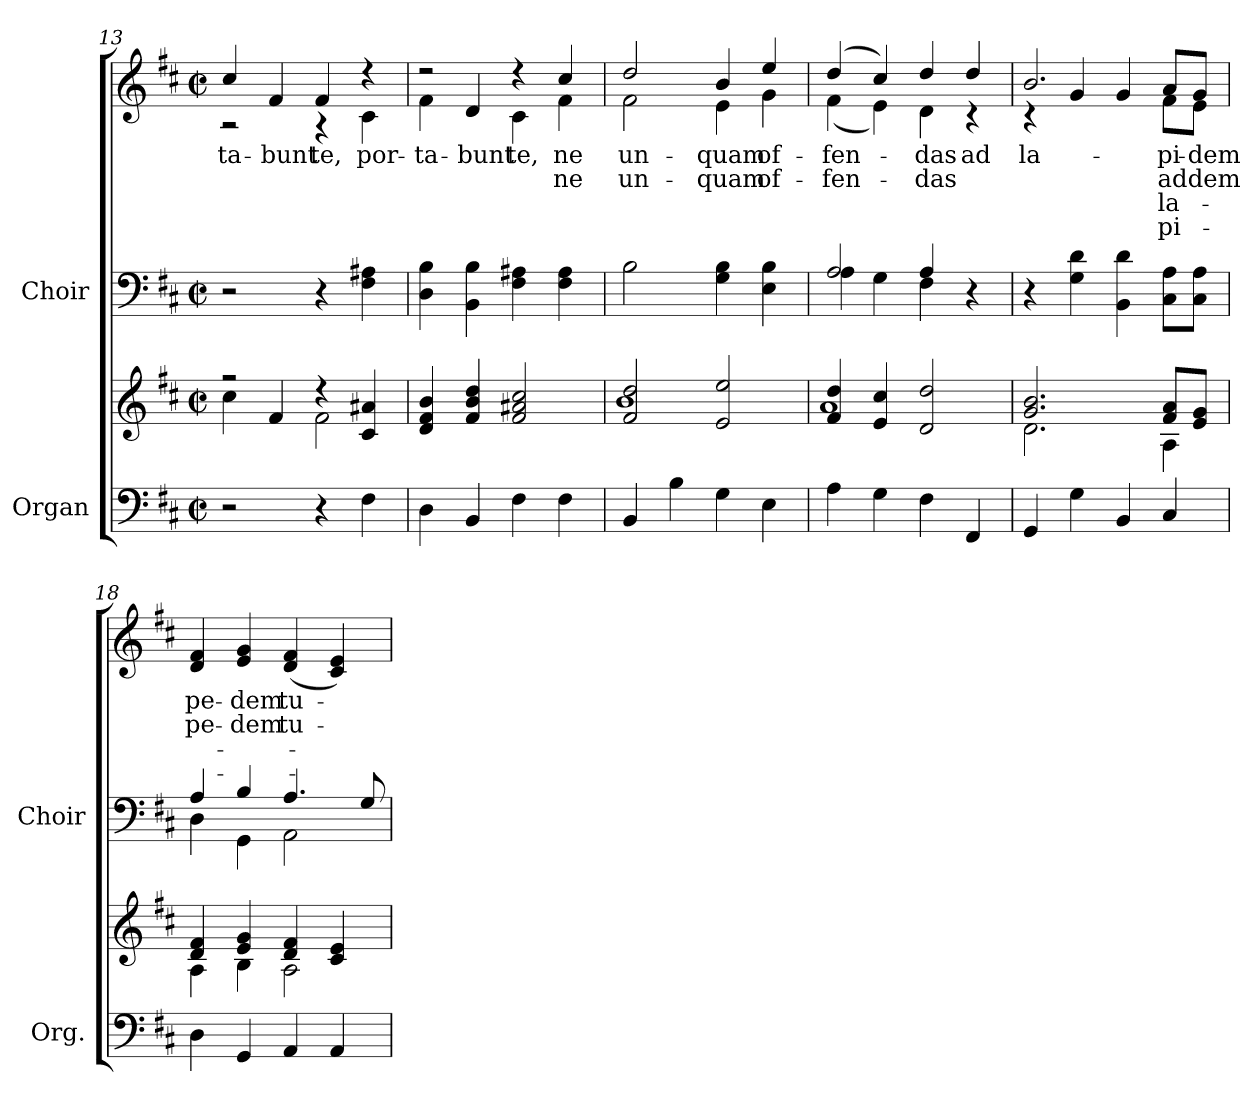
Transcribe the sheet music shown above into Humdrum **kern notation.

**kern	**kern	**kern	**kern	**text	**text	**text	**text
*part2	*part2	*part1	*part1	*part1	*part1	*part1	*part1
*staff4	*staff3	*staff2	*staff1	*staff1	*staff1	*staff1	*staff1
*I"Organ	*	*I"Choir	*	*	*	*	*
*I'Org.	*	*I'Choir	*	*	*	*	*
*clefF4	*clefG2	*clefF4	*clefG2	*	*	*	*
*k[f#c#]	*k[f#c#]	*k[f#c#]	*k[f#c#]	*	*	*	*
*D:	*D:	*D:	*D:	*	*	*	*
*M2/2	*M2/2	*M2/2	*M2/2	*	*	*	*
*met(c|)	*met(c|)	*met(c|)	*met(c|)	*	*	*	*
=13	=13	=13	=13	=13	=13	=13	=13
*	*^	*	*	*	*	*	*
!	!	!	!	!	!LO:LY:a:color=#000000	!	!	!
*	*	*	*	*^	*	*	*	*
2r	2r	4cc#i\	2r	4cc#i/	2r	-ta-	.	.	.
!	!	!	!	!	!	!LO:LY:a:color=#000000	!	!	!
.	.	4f#i/	.	4f#i/	.	-bunt	.	.	.
!	!	!	!	!	!	!LO:LY:a:color=#000000	!	!	!
4r	4r	2f#i\	4r	4f#i/	4r	te,	.	.	.
!	!	!	!	!	!	!LO:LY:b:color=#000000	!	!	!
4F#i\	4c#i/ 4a#Xi	.	4F#i\ 4A#Xi	4r	4c#i\	por-	.	.	.
*	*v	*v	*	*	*	*	*	*	*
=14	=14	=14	=14	=14	=14	=14	=14	=14
!	!	!	!	!	!LO:LY:b:color=#000000	!	!	!
4Di\	4di/ 4f#i 4bi	4Di\ 4Bi	2r	4f#i\	-ta-	.	.	.
!	!	!	!	!	!LO:LY:b:color=#000000	!	!	!
4BBi/	4f#i/ 4bi 4ddi	4BBi\ 4Bi	.	4di/	-bunt	.	.	.
!	!	!	!	!	!LO:LY:b:color=#000000	!	!	!
4F#i\	2f#i/ 2a#Xi 2cc#i	4F#i\ 4A#Xi	4r	4c#i\	te,	.	.	.
!	!	!	!	!	!LO:LY:a:color=#000000	!LO:LY:b:color=#000000	!	!
4F#i\	.	4F#i\ 4A#i	4cc#i/	4f#i\	ne	ne	.	.
!!LO:LB:g=z	!!
=15	=15	=15	=15	=15	=15	=15	=15	=15
*	*^	*	*	*	*	*	*	*
!	!	!	!	!	!	!LO:LY:a:color=#000000	!LO:LY:b:color=#000000	!	!
4BBi/	2f#i/ 2ddi	1bi	2Bi\	2ddi/	2f#i\	un-	un-	.	.
4Bi\	.	.	.	.	.	.	.	.	.
!	!	!	!	!	!	!LO:LY:a:color=#000000	!LO:LY:b:color=#000000	!	!
4Gi\	2ei/ 2eei	.	4Gi\ 4Bi	4bi/	4ei\	-quam	-quam	.	.
!	!	!	!	!	!	!LO:LY:a:color=#000000	!LO:LY:b:color=#000000	!	!
4Ei\	.	.	4Ei\ 4Bi	4eei/	4gi\	of-	of-	.	.
=16	=16	=16	=16	=16	=16	=16	=16	=16	=16
*	*	*	*^	*	*	*	*	*	*
!	!	!	!	!	!	!	!LO:LY:a:color=#000000	!LO:LY:b:color=#000000	!	!
4Ai\	4f#i/ 4ddi	1ai	2Ai/	4Ai\	(4ddi/	(4f#i\	-fen-	-fen-	.	.
4Gi\	4ei/ 4cc#i	.	.	4Gi\	4cc#i/)	4ei\)	.	.	.	.
!	!	!	!	!	!	!	!LO:LY:a:color=#000000	!LO:LY:b:color=#000000	!	!
4F#i\	2di/ 2ddi	.	4Ai/	4F#i\	4ddi/	4di\	-das	-das	.	.
!	!	!	!	!	!	!	!LO:LY:a:color=#000000	!	!	!
4FF#i/	.	.	4r	4ryy	4ddi/	4r	ad	.	.	.
*	*	*	*v	*v	*	*	*	*	*	*
=17	=17	=17	=17	=17	=17	=17	=17	=17	=17
*	*	*	*^	*	*	*	*	*	*
!	!	!	!	!	!	!	!LO:LY:a:color=#000000	!	!	!
*	*	*	*v	*v	*	*	*	*	*	*
4GGi/	2.gi/ 2.bi	2.di\	4r	2.bi/	4r	la-	.	.	.
4Gi\	.	.	4Gi\ 4di	.	4gi/	.	.	.	.
4BBi/	.	.	4BBi\ 4di	.	4gi/	.	.	.	.
!	!	!	!	!	!	!LO:LY:a:color=#000000	!LO:LY:b:color=#000000	!LO:LY:b:color=#000000	!LO:LY:b:color=#000000
4C#i/	8f#i/ 8aiL	4Ai\	8C#i\ 8AiL	8ai/L	8f#i\L	-pi-	ad	la-	-pi-
!	!	!	!	!	!	!LO:LY:a:color=#000000	!LO:LY:b:color=#000000	!	!
.	8ei/ 8giJ	.	8C#i\ 8AiJ	8gi/J	8ei\J	-dem	-dem	.	.
*	*	*	*	*v	*v	*	*	*	*
=18	=18	=18	=18	=18	=18	=18	=18	=18
*	*	*	*^	*	*	*	*	*
*	*	*	*	*	*^	*	*	*	*
!	!	!	!	!	!	!	!LO:LY:a:color=#000000	!LO:LY:b:color=#000000	!	!
*	*	*	*	*	*v	*v	*	*	*	*
4Di\	4di/ 4f#i	4Ai\	4Ai/	4Di\	4di/ 4f#i	pe-	pe-	.	.
!	!	!	!	!	!	!LO:LY:a:color=#000000	!LO:LY:b:color=#000000	!	!
4GGi/	4ei/ 4gi	4Bi\	4Bi/	4GGi\	4ei/ 4gi	-dem	-dem	.	.
!	!	!	!	!	!	!LO:LY:a:color=#000000	!LO:LY:b:color=#000000	!	!
4AAi/	4di/ 4f#i	2Ai\	4.Ai/	2AAi\	(4di/ 4f#i	tu-	tu-	.	.
4AAi/	4c#i/ 4ei	.	.	.	4c#i/ 4ei)	.	.	.	.
.	.	.	8Gi/	.	.	.	.	.	.
*	*v	*v	*	*	*	*	*	*	*
*	*	*v	*v	*	*	*	*	*
=	=	=	=	=	=	=	=
*-	*-	*-	*-	*-	*-	*-	*-
